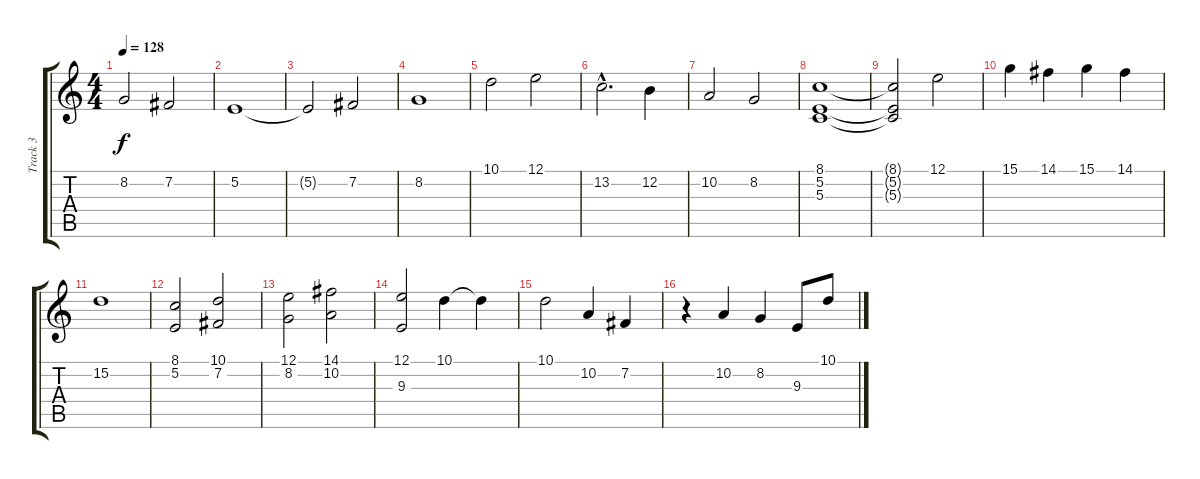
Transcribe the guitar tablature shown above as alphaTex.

\track ("Track 3" "Track 3") {instrument violin}
\staff {score tabs}
\tuning (E4 B3 G3 D3 A2 E2) {hide}
\ts (4 4)
\tempo 128
\clef g2
\ks c
8.2.2{dy f} 7.2.2 |
5.2.1 |
5.2{t}.2 7.2.2 |
8.2.1 |
10.1.2 12.1.2 |
13.2{hac}.2{d} 12.2.4 |
10.2.2 8.2.2 |
(8.1 5.2 5.3).1 |
(8.1{t} 5.2{t} 5.3{t}).2 12.1.2 |
15.1.4 14.1.4 15.1.4 14.1.4 |
15.2.1 |
(8.1 5.2).2 (10.1 7.2).2 |
(12.1 8.2).2 (14.1 10.2).2 |
(12.1 9.3).2 10.1.4 10.1{t}.4 |
10.1.2 10.2.4 7.2.4 |
r.4 10.2.4 8.2.4 9.3.8 10.1.8
